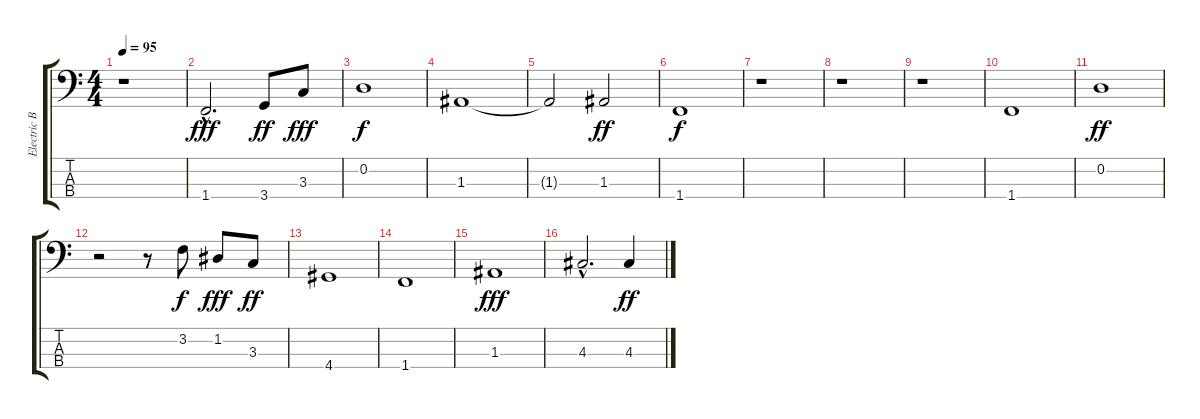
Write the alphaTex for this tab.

\track ("Electric Bass" "Electric B") {instrument fretlessbass}
\staff {score tabs}
\tuning (G2 D2 A1 E1) {hide}
\ts (4 4)
\tempo 95
\clef f4
\ks c
r.1{dy fff instrument fretlessbass} |
1.4{hac}.2{d instrument fretlessbass} 3.4.8{dy ff} 3.3.8{dy fff} |
0.2.1{dy f} |
1.3.1 |
1.3{t}.2 1.3.2{dy ff} |
1.4.1{dy f} |
r.1 |
r.1 |
r.1 |
1.4.1 |
0.2.1{dy ff} |
r.2 r.8 3.2.8{dy f} 1.2.8{dy fff} 3.3.8{dy ff} |
4.4.1 |
1.4.1 |
1.3.1{dy fff} |
4.3{hac}.2{d} 4.3.4{dy ff}
